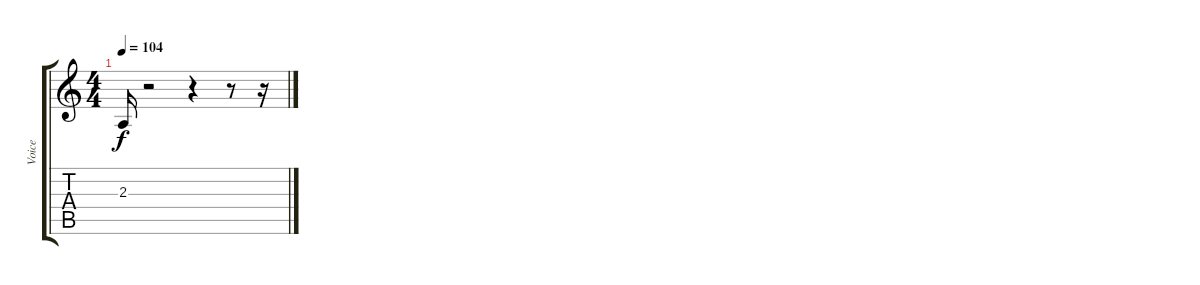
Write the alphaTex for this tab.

\track ("Voice" "Voice") {instrument clarinet}
\staff {score tabs}
\tuning (E4 B3 G3 D3 A2 E2) {hide}
\ts (4 4)
\tempo 104
\clef g2
\ks c
2.3{t}.16{dy f} r.2 r.4 r.8 r.16
